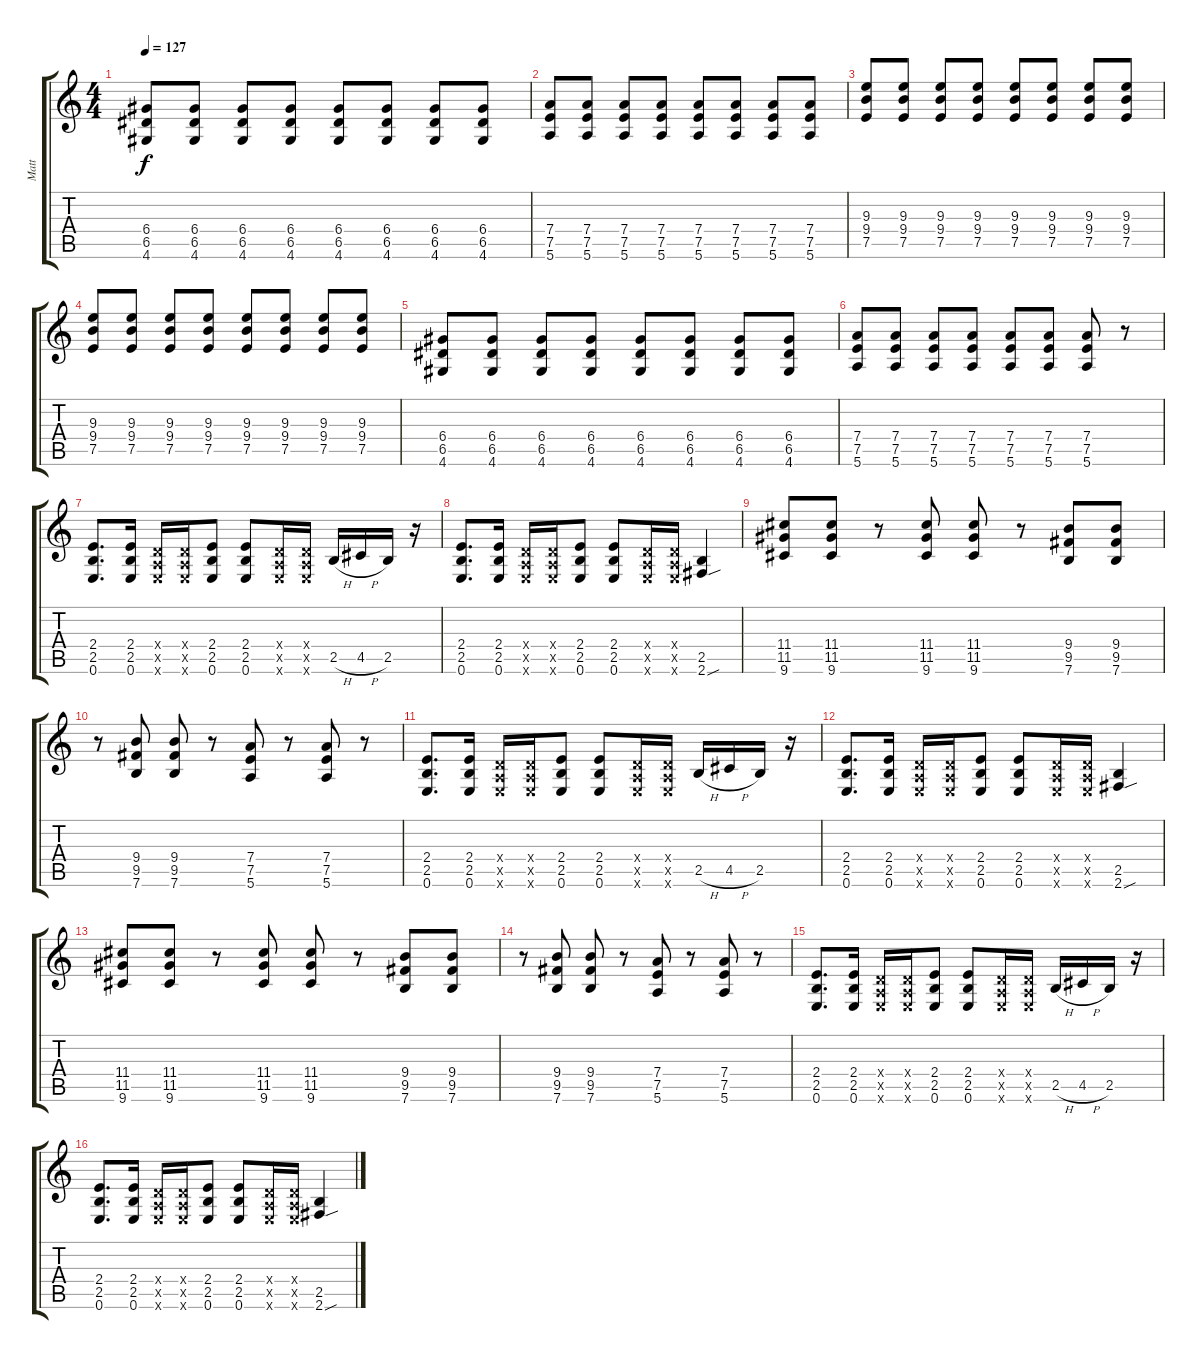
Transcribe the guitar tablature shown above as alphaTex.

\track ("Matt" "Matt") {instrument distortionguitar}
\staff {score tabs}
\tuning (E4 B3 G3 D3 A2 E2) {hide}
\ts (4 4)
\tempo 127
\clef g2
\ks c
(6.4 6.5 4.6).8{dy f} (6.4 6.5 4.6).8 (6.4 6.5 4.6).8 (6.4 6.5 4.6).8 (6.4 6.5 4.6).8 (6.4 6.5 4.6).8 (6.4 6.5 4.6).8 (6.4 6.5 4.6).8 |
(7.4 7.5 5.6).8 (7.4 7.5 5.6).8 (7.4 7.5 5.6).8 (7.4 7.5 5.6).8 (7.4 7.5 5.6).8 (7.4 7.5 5.6).8 (7.4 7.5 5.6).8 (7.4 7.5 5.6).8 |
(9.3 9.4 7.5).8 (9.3 9.4 7.5).8 (9.3 9.4 7.5).8 (9.3 9.4 7.5).8 (9.3 9.4 7.5).8 (9.3 9.4 7.5).8 (9.3 9.4 7.5).8 (9.3 9.4 7.5).8 |
(9.3 9.4 7.5).8 (9.3 9.4 7.5).8 (9.3 9.4 7.5).8 (9.3 9.4 7.5).8 (9.3 9.4 7.5).8 (9.3 9.4 7.5).8 (9.3 9.4 7.5).8 (9.3 9.4 7.5).8 |
(6.4 6.5 4.6).8 (6.4 6.5 4.6).8 (6.4 6.5 4.6).8 (6.4 6.5 4.6).8 (6.4 6.5 4.6).8 (6.4 6.5 4.6).8 (6.4 6.5 4.6).8 (6.4 6.5 4.6).8 |
(7.4 7.5 5.6).8 (7.4 7.5 5.6).8 (7.4 7.5 5.6).8 (7.4 7.5 5.6).8 (7.4 7.5 5.6).8 (7.4 7.5 5.6).8 (7.4 7.5 5.6).8 r.8 |
(2.4 2.5 0.6).8{d} (2.4 2.5 0.6).16 (0.4{x} 0.5{x} 0.6{x}).16 (0.4{x} 0.5{x} 0.6{x}).16 (2.4 2.5 0.6).8 (2.4 2.5 0.6).8 (0.4{x} 0.5{x} 0.6{x}).16 (0.4{x} 0.5{x} 0.6{x}).16 2.5{h}.16 4.5{h}.16 2.5.16 r.16 |
(2.4 2.5 0.6).8{d} (2.4 2.5 0.6).16 (0.4{x} 0.5{x} 0.6{x}).16 (0.4{x} 0.5{x} 0.6{x}).16 (2.4 2.5 0.6).8 (2.4 2.5 0.6).8 (0.4{x} 0.5{x} 0.6{x}).16 (0.4{x} 0.5{x} 0.6{x}).16 (2.5 2.6{sou}).4 |
(11.4 11.5 9.6).8 (11.4 11.5 9.6).8 r.8 (11.4 11.5 9.6).8 (11.4 11.5 9.6).8 r.8 (9.4 9.5 7.6).8 (9.4 9.5 7.6).8 |
r.8 (9.4 9.5 7.6).8 (9.4 9.5 7.6).8 r.8 (7.4 7.5 5.6).8 r.8 (7.4 7.5 5.6).8 r.8 |
(2.4 2.5 0.6).8{d} (2.4 2.5 0.6).16 (0.4{x} 0.5{x} 0.6{x}).16 (0.4{x} 0.5{x} 0.6{x}).16 (2.4 2.5 0.6).8 (2.4 2.5 0.6).8 (0.4{x} 0.5{x} 0.6{x}).16 (0.4{x} 0.5{x} 0.6{x}).16 2.5{h}.16 4.5{h}.16 2.5.16 r.16 |
(2.4 2.5 0.6).8{d} (2.4 2.5 0.6).16 (0.4{x} 0.5{x} 0.6{x}).16 (0.4{x} 0.5{x} 0.6{x}).16 (2.4 2.5 0.6).8 (2.4 2.5 0.6).8 (0.4{x} 0.5{x} 0.6{x}).16 (0.4{x} 0.5{x} 0.6{x}).16 (2.5 2.6{sou}).4 |
(11.4 11.5 9.6).8 (11.4 11.5 9.6).8 r.8 (11.4 11.5 9.6).8 (11.4 11.5 9.6).8 r.8 (9.4 9.5 7.6).8 (9.4 9.5 7.6).8 |
r.8 (9.4 9.5 7.6).8 (9.4 9.5 7.6).8 r.8 (7.4 7.5 5.6).8 r.8 (7.4 7.5 5.6).8 r.8 |
(2.4 2.5 0.6).8{d} (2.4 2.5 0.6).16 (0.4{x} 0.5{x} 0.6{x}).16 (0.4{x} 0.5{x} 0.6{x}).16 (2.4 2.5 0.6).8 (2.4 2.5 0.6).8 (0.4{x} 0.5{x} 0.6{x}).16 (0.4{x} 0.5{x} 0.6{x}).16 2.5{h}.16 4.5{h}.16 2.5.16 r.16 |
(2.4 2.5 0.6).8{d} (2.4 2.5 0.6).16 (0.4{x} 0.5{x} 0.6{x}).16 (0.4{x} 0.5{x} 0.6{x}).16 (2.4 2.5 0.6).8 (2.4 2.5 0.6).8 (0.4{x} 0.5{x} 0.6{x}).16 (0.4{x} 0.5{x} 0.6{x}).16 (2.5 2.6{sou}).4
